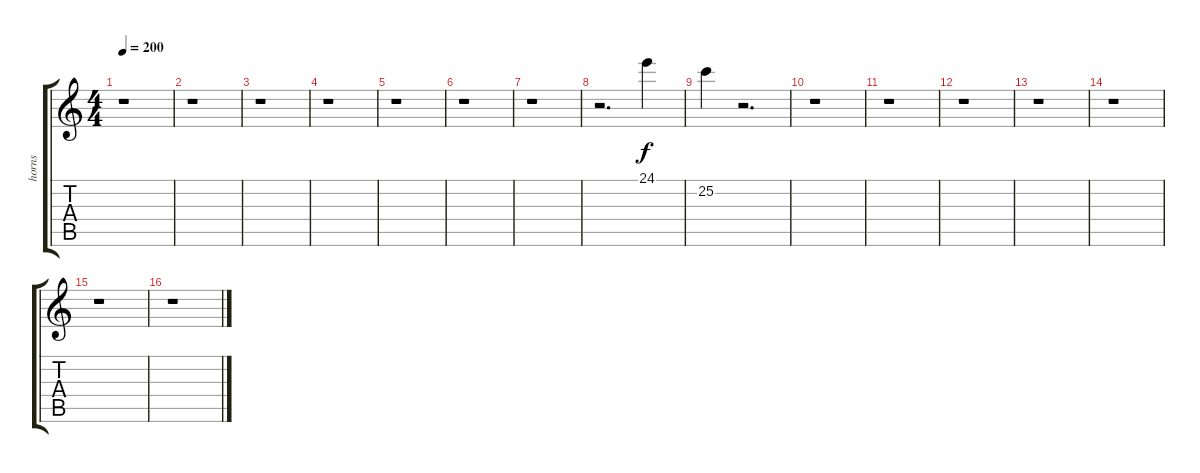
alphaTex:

\track ("horns               " "horns     ") {instrument frenchhorn}
\staff {score tabs}
\tuning (E4 B3 G3 D3 A2 E2) {hide}
\ts (4 4)
\tempo 200
\clef g2
\ks c
r.1{dy f} |
r.1 |
r.1 |
r.1 |
r.1 |
r.1 |
r.1 |
r.2{d} 24.1.4 |
25.2.4 r.2{d} |
r.1 |
r.1 |
r.1 |
r.1 |
r.1 |
r.1 |
r.1
